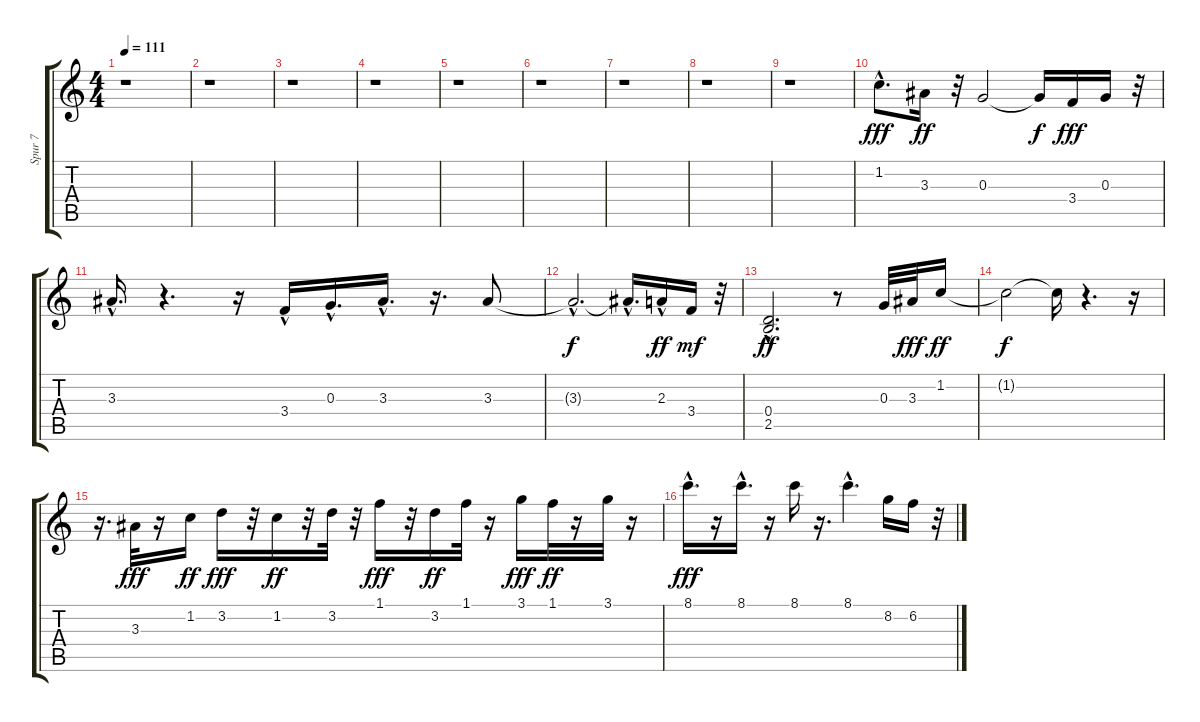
\track ("Spur 7" "Spur 7") {instrument distortionguitar}
\staff {score tabs}
\tuning (E4 B3 G3 D3 A2 E2) {hide}
\ts (4 4)
\tempo 111
\clef g2
\ks c
r.1{dy f} |
r.1 |
r.1 |
r.1 |
r.1 |
r.1 |
r.1 |
r.1 |
r.1 |
1.2{hac}.8{d dy fff} 3.3.16{dy ff} r.32 0.3.2 0.3{t}.16{dy f} 3.4.16{dy fff} 0.3.16 r.32 |
3.3{hac}.16{d} r.4{d} r.16 3.4{hac}.16 0.3{hac}.16{d} 3.3{hac}.16{d} r.16{d} 3.3.8 |
3.3{hac t}.2{d dy f} 3.3{hac t}.16{d} 2.3{hac}.16{dy ff} 3.4.16{dy mf} r.32 |
(0.4{hac} 2.5).2{d dy ff} r.8 0.3.32 3.3.32{dy fff} 1.2.16{dy ff} |
1.2{t}.2{dy f} 1.2{t}.16 r.4{d} r.16 |
r.16{d} 3.3.32{dy fff} r.16 1.2.16{dy ff} 3.2.16{dy fff} r.32 1.2.16{dy ff} r.32 3.2.32 r.32 1.1.16{dy fff} r.32 3.2.16{dy ff} 1.1.32 r.16 3.1.16{dy fff} 1.1.32{dy ff} r.16 3.1.32 r.16 |
8.1{hac}.16{d dy fff} r.16 8.1{hac}.16{d} r.16 8.1.16 r.16{d} 8.1{hac}.4{d} 8.2.16 6.2.16 r.32
